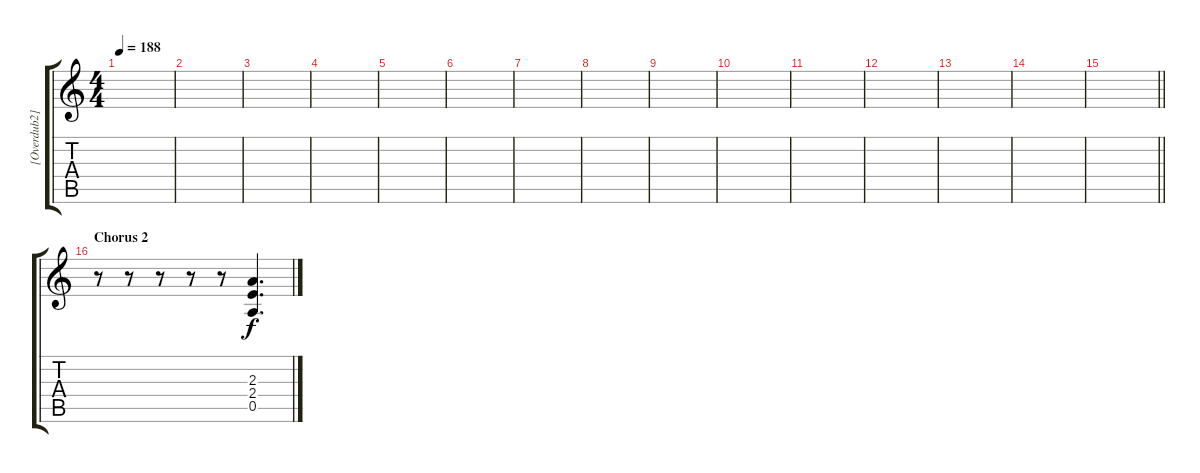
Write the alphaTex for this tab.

\track ("[Overdub2]" "[Overdub2]") {instrument distortionguitar}
\staff {score tabs}
\tuning (E4 B3 G3 D3 A2 E2) {hide}
\ts (4 4)
\tempo 188
\clef g2
\ks c
|
|
|
|
|
|
|
|
|
|
|
|
|
|
\barLineRight lightlight
|
\section ("" "Chorus 2")
r.8 r.8 r.8 r.8 r.8 (2.3 2.4 0.5).4{d volume 0}
